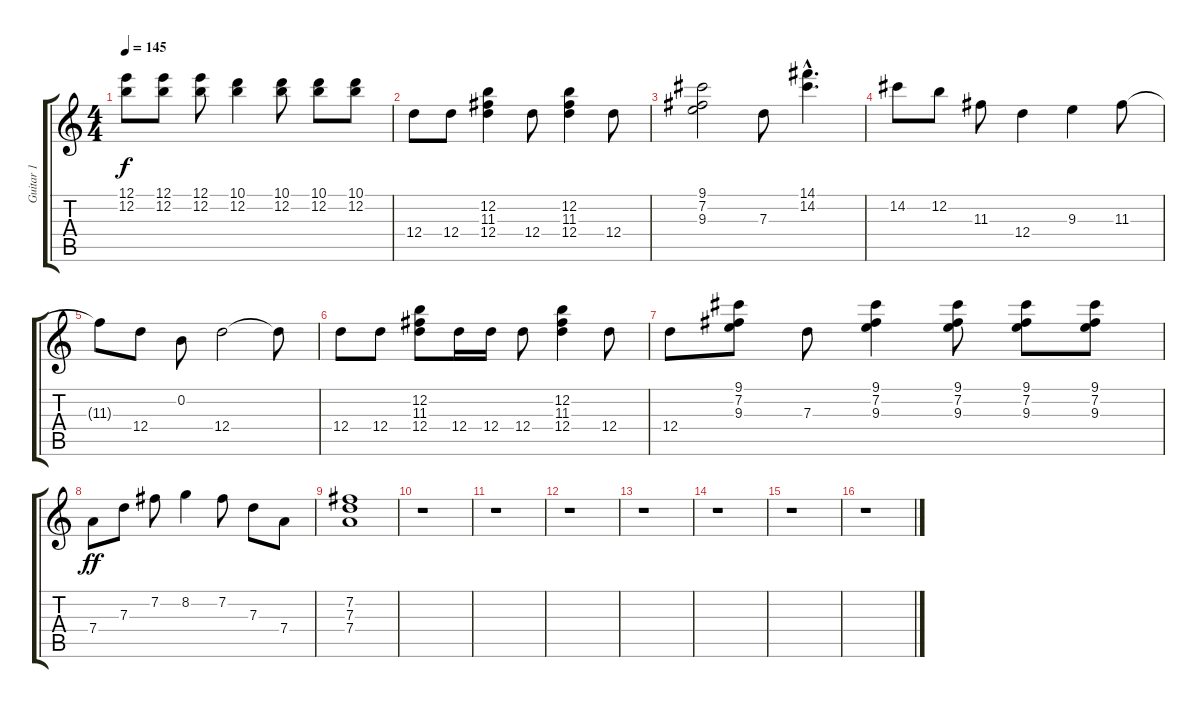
\track ("Guitar 1" "Guitar 1") {instrument distortionguitar}
\staff {score tabs}
\tuning (E4 B3 G3 D3 A2 E2) {hide}
\ts (4 4)
\tempo 145
\clef g2
\ks c
(12.1 12.2).8{dy f} (12.1 12.2).8 (12.1 12.2).8 (10.1 12.2).4 (10.1 12.2).8 (10.1 12.2).8 (10.1 12.2).8 |
12.4.8 12.4.8 (12.2 11.3 12.4).4 12.4.8 (12.2 11.3 12.4).4 12.4.8 |
(9.1 7.2 9.3).2 7.3.8 (14.1{hac} 14.2{hac}).4{d} |
14.2.8 12.2.8 11.3.8 12.4.4 9.3.4 11.3.8 |
11.3{t}.8 12.4.8 0.2.8 12.4.2 12.4{t}.8 |
12.4.8 12.4.8 (12.2 11.3 12.4).8 12.4.16 12.4.16 12.4.8 (12.2 11.3 12.4).4 12.4.8 |
12.4.8 (9.1 7.2 9.3).8 7.3.8 (9.1 7.2 9.3).4 (9.1 7.2 9.3).8 (9.1 7.2 9.3).8 (9.1 7.2 9.3).8 |
7.4.8{dy ff} 7.3.8 7.2.8 8.2.4 7.2.8 7.3.8 7.4.8 |
(7.2 7.3 7.4).1 |
r.1 |
r.1 |
r.1 |
r.1 |
r.1 |
r.1 |
r.1
